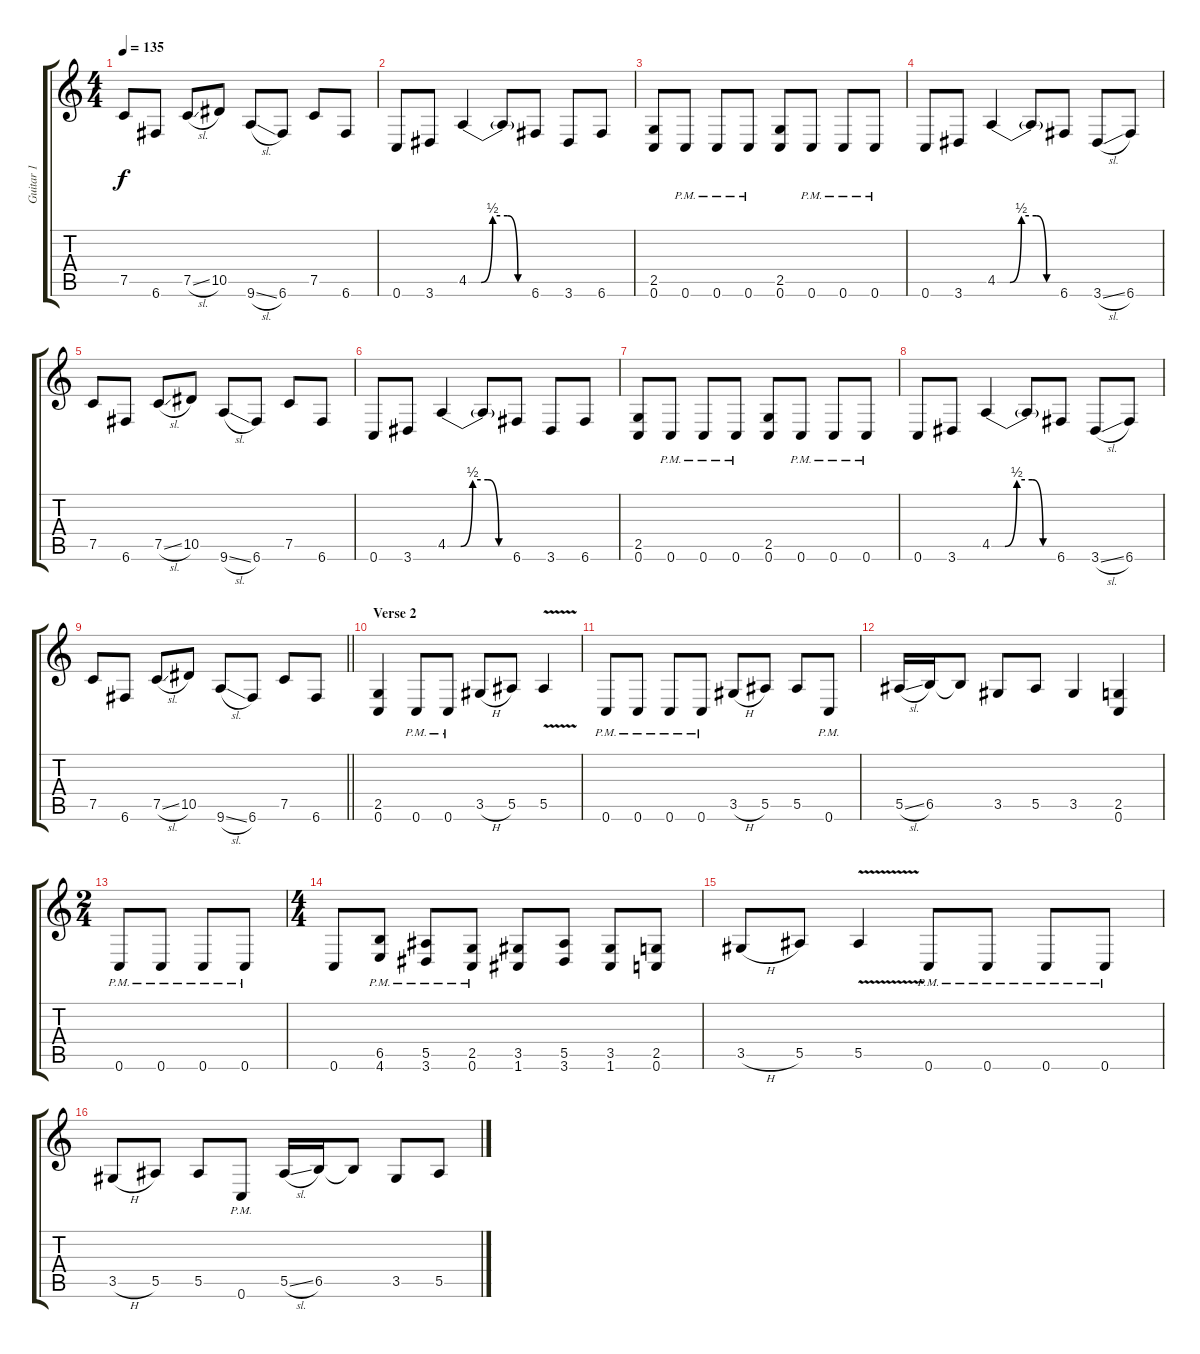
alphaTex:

\track ("Guitar 1" "Guitar 1") {instrument distortionguitar}
\staff {score tabs}
\tuning (C4 G3 Eb3 Bb2 F2 C2) {hide}
\ts (4 4)
\tempo 135
\clef g2
\ks c
7.5.8{dy f} 6.6.8 7.5{sl}.8 10.5.8 9.6{sl}.8 6.6.8 7.5.8 6.6.8 |
0.6.8 3.6.8 4.5{be (custom 0 0 12 0 23 2 37 2 47 0 60 0)}.4 4.5{t}.8 6.6.8 3.6.8 6.6.8 |
(2.5 0.6).8 0.6{pm}.8 0.6{pm}.8 0.6{pm}.8 (2.5 0.6).8 0.6{pm}.8 0.6{pm}.8 0.6{pm}.8 |
0.6.8 3.6.8 4.5{be (custom 0 0 12 0 23 2 37 2 47 0 60 0)}.4 4.5{t}.8 6.6.8 3.6{sl}.8 6.6.8 |
7.5.8 6.6.8 7.5{sl}.8 10.5.8 9.6{sl}.8 6.6.8 7.5.8 6.6.8 |
0.6.8 3.6.8 4.5{be (custom 0 0 12 0 23 2 37 2 47 0 60 0)}.4 4.5{t}.8 6.6.8 3.6.8 6.6.8 |
(2.5 0.6).8 0.6{pm}.8 0.6{pm}.8 0.6{pm}.8 (2.5 0.6).8 0.6{pm}.8 0.6{pm}.8 0.6{pm}.8 |
0.6.8 3.6.8 4.5{be (custom 0 0 12 0 23 2 37 2 47 0 60 0)}.4 4.5{t}.8 6.6.8 3.6{sl}.8 6.6.8 |
\barLineRight lightlight
7.5.8 6.6.8 7.5{sl}.8 10.5.8 9.6{sl}.8 6.6.8 7.5.8 6.6.8 |
\section ("" "Verse 2")
(2.5 0.6).4 0.6{pm}.8 0.6{pm}.8 3.5{h}.8 5.5.8 5.5{v}.4 |
0.6{pm}.8 0.6{pm}.8 0.6{pm}.8 0.6{pm}.8 3.5{h}.8 5.5.8 5.5.8 0.6{pm}.8 |
5.5{sl}.16 6.5.16 6.5{t}.8 3.5.8 5.5.8 3.5.4 (2.5 0.6).4 |
\ts (2 4)
0.6{pm}.8 0.6{pm}.8 0.6{pm}.8 0.6{pm}.8 |
\ts (4 4)
0.6.8 (6.5{pm} 4.6{pm}).8 (5.5{pm} 3.6{pm}).8 (2.5{pm} 0.6{pm}).8 (3.5 1.6).8 (5.5 3.6).8 (3.5 1.6).8 (2.5 0.6).8 |
3.5{h}.8 5.5.8 5.5{v}.4 0.6{pm}.8 0.6{pm}.8 0.6{pm}.8 0.6{pm}.8 |
3.5{h}.8 5.5.8 5.5.8 0.6{pm}.8 5.5{sl}.16 6.5.16 6.5{t}.8 3.5.8 5.5.8
